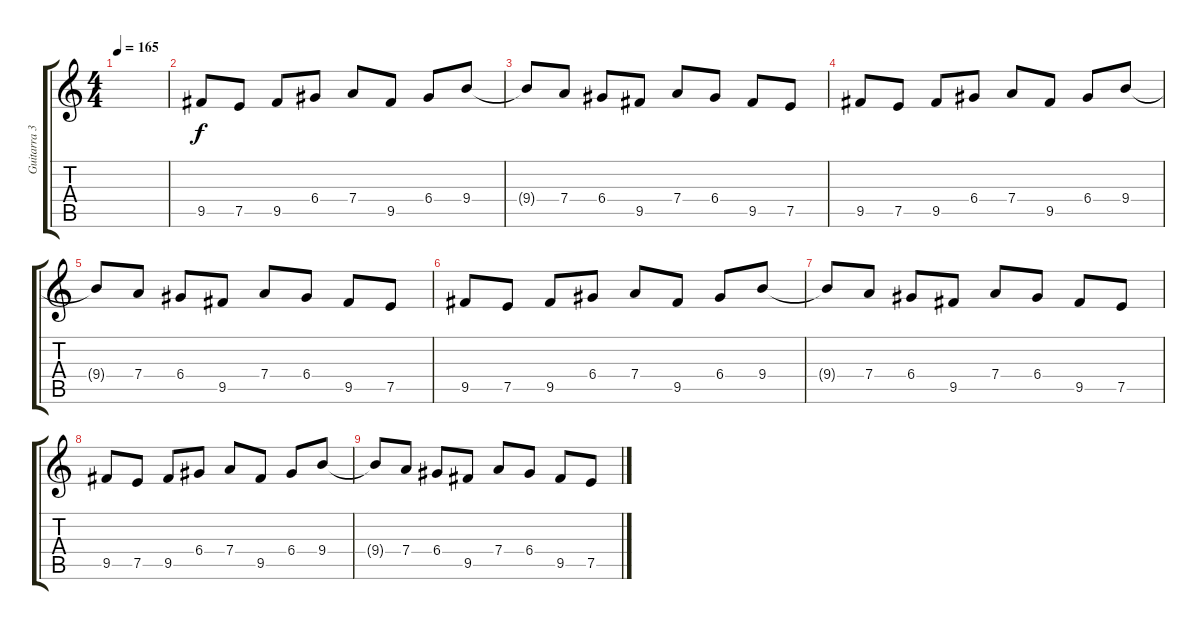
\track ("Guitarra 3" "Guitarra 3") {instrument overdrivenguitar}
\staff {score tabs}
\tuning (E4 B3 G3 D3 A2 E2) {hide}
\ts (4 4)
\tempo 165
\clef g2
\ks c
|
9.5.8 7.5.8 9.5.8 6.4.8 7.4.8 9.5.8 6.4.8 9.4.8 |
9.4{t}.8 7.4.8 6.4.8 9.5.8 7.4.8 6.4.8 9.5.8 7.5.8 |
9.5.8 7.5.8 9.5.8 6.4.8 7.4.8 9.5.8 6.4.8 9.4.8 |
9.4{t}.8 7.4.8 6.4.8 9.5.8 7.4.8 6.4.8 9.5.8 7.5.8 |
9.5.8 7.5.8 9.5.8 6.4.8 7.4.8 9.5.8 6.4.8 9.4.8 |
9.4{t}.8 7.4.8 6.4.8 9.5.8 7.4.8 6.4.8 9.5.8 7.5.8 |
9.5.8 7.5.8 9.5.8 6.4.8 7.4.8 9.5.8 6.4.8 9.4.8 |
9.4{t}.8 7.4.8 6.4.8 9.5.8 7.4.8 6.4.8 9.5.8 7.5.8
